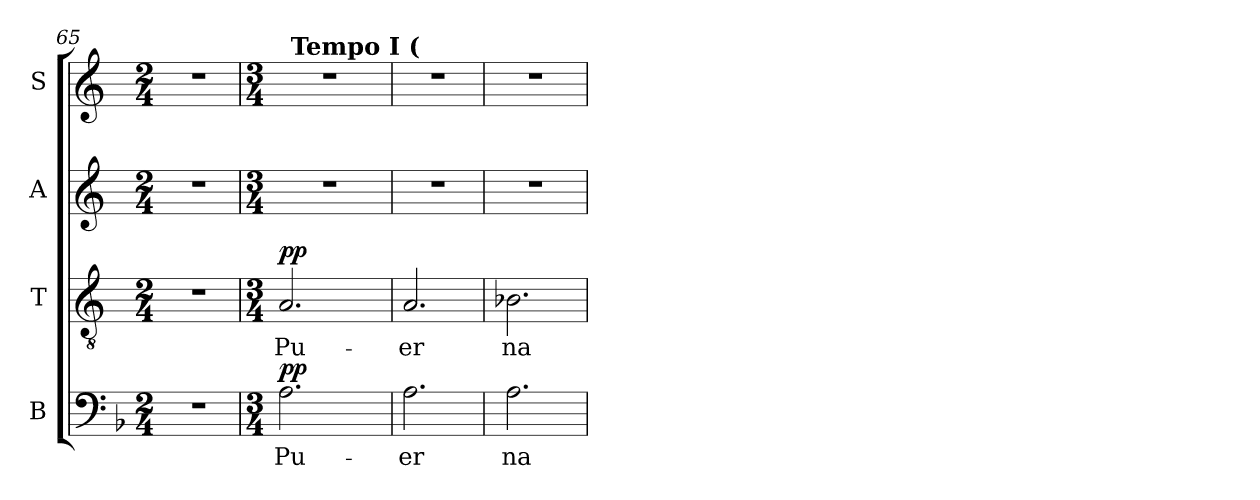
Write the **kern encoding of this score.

**kern	**text	**dynam	**kern	**text	**dynam	**kern	**kern
*part4	*part4	*part4	*part3	*part3	*part3	*part2	*part1
*staff4	*staff4	*staff4	*staff3	*staff3	*staff3	*staff2	*staff1
*I"B	*	*	*I"T	*	*	*I"A	*I"S
*I'B	*	*	*I'T	*	*	*I'A	*I'S
*clefF4	*	*	*clefGv2	*	*	*clefG2	*clefG2
*k[b-]	*	*	*k[]	*	*	*k[]	*k[]
*F:	*	*	*C:	*	*	*C:	*C:
*M2/4	*	*	*M2/4	*	*	*M2/4	*M2/4
=65	=65	=65	=65	=65	=65	=65	=65
2r	.	.	2r	.	.	2r	2r
!!LO:PB:g=z
=66	=66	=66	=66	=66	=66	=66	=66
*k[]	*	*	*	*	*	*	*
*C:	*	*	*	*	*	*	*
*M3/4	*	*	*M3/4	*	*	*M3/4	*M3/4
!	!LO:LY:b:cj	!LO:DY:b	!	!LO:LY:b:cj	!LO:DY:b	!	!
*	*	*	*	*	*	*	*^
2.A\	Pu-	pp	2.A/	Pu-	pp	2.r	2.r	32ryy
!	!	!	!	!	!	!	!	!LO:TX:a:B:t=Tempo I (
.	.	.	.	.	.	.	.	2ryy
.	.	.	.	.	.	.	.	8..ryy
=67	=67	=67	=67	=67	=67	=67	=67	=67
!	!LO:LY:b:cj	!	!	!LO:LY:b:cj	!	!	!	!
*	*	*	*	*	*	*	*v	*v
2.A\	-er	.	2.A/	-er	.	2.r	2.r
=68	=68	=68	=68	=68	=68	=68	=68
!	!LO:LY:b:cj	!	!	!LO:LY:b:cj	!	!	!
2.A\	na-	.	2.B-X\	na-	.	2.r	2.r
=	=	=	=	=	=	=	=
*-	*-	*-	*-	*-	*-	*-	*-
